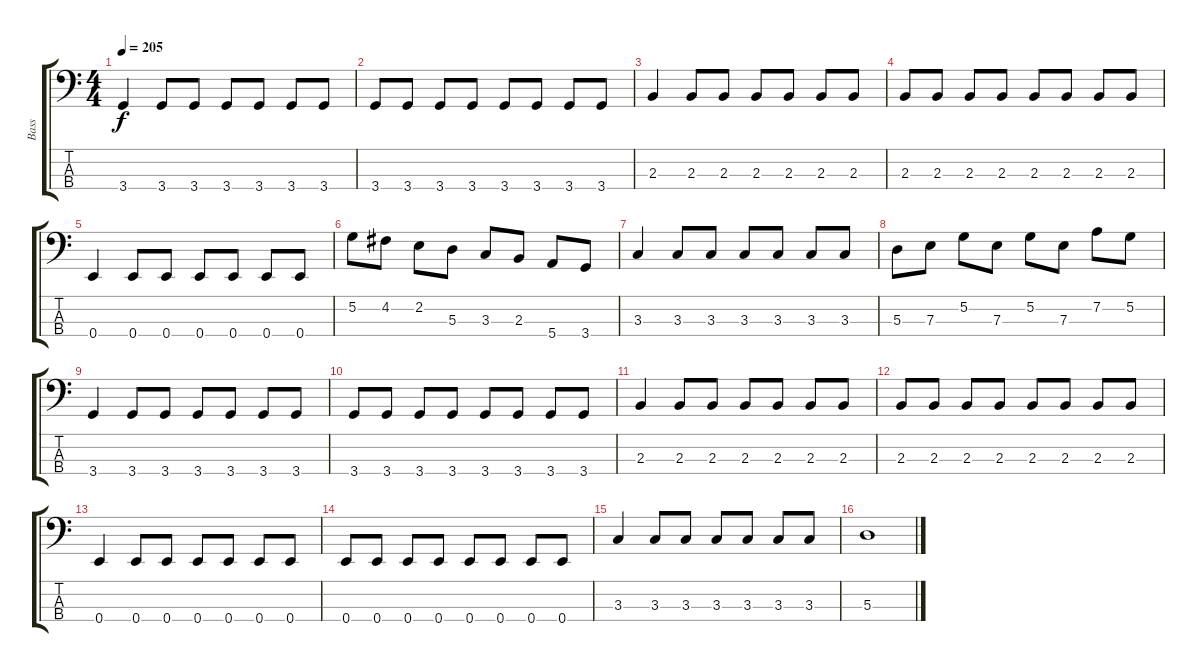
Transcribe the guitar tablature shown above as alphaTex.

\track ("Bass" "Bass") {instrument electricbasspick}
\staff {score tabs}
\tuning (G2 D2 A1 E1) {hide}
\ts (4 4)
\tempo 205
\clef f4
\ks c
3.4.4{dy f} 3.4.8 3.4.8 3.4.8 3.4.8 3.4.8 3.4.8 |
3.4.8 3.4.8 3.4.8 3.4.8 3.4.8 3.4.8 3.4.8 3.4.8 |
2.3.4 2.3.8 2.3.8 2.3.8 2.3.8 2.3.8 2.3.8 |
2.3.8 2.3.8 2.3.8 2.3.8 2.3.8 2.3.8 2.3.8 2.3.8 |
0.4.4 0.4.8 0.4.8 0.4.8 0.4.8 0.4.8 0.4.8 |
5.2.8 4.2.8 2.2.8 5.3.8 3.3.8 2.3.8 5.4.8 3.4.8 |
3.3.4 3.3.8 3.3.8 3.3.8 3.3.8 3.3.8 3.3.8 |
5.3.8 7.3.8 5.2.8 7.3.8 5.2.8 7.3.8 7.2.8 5.2.8 |
3.4.4 3.4.8 3.4.8 3.4.8 3.4.8 3.4.8 3.4.8 |
3.4.8 3.4.8 3.4.8 3.4.8 3.4.8 3.4.8 3.4.8 3.4.8 |
2.3.4 2.3.8 2.3.8 2.3.8 2.3.8 2.3.8 2.3.8 |
2.3.8 2.3.8 2.3.8 2.3.8 2.3.8 2.3.8 2.3.8 2.3.8 |
0.4.4 0.4.8 0.4.8 0.4.8 0.4.8 0.4.8 0.4.8 |
0.4.8 0.4.8 0.4.8 0.4.8 0.4.8 0.4.8 0.4.8 0.4.8 |
3.3.4 3.3.8 3.3.8 3.3.8 3.3.8 3.3.8 3.3.8 |
5.3.1
